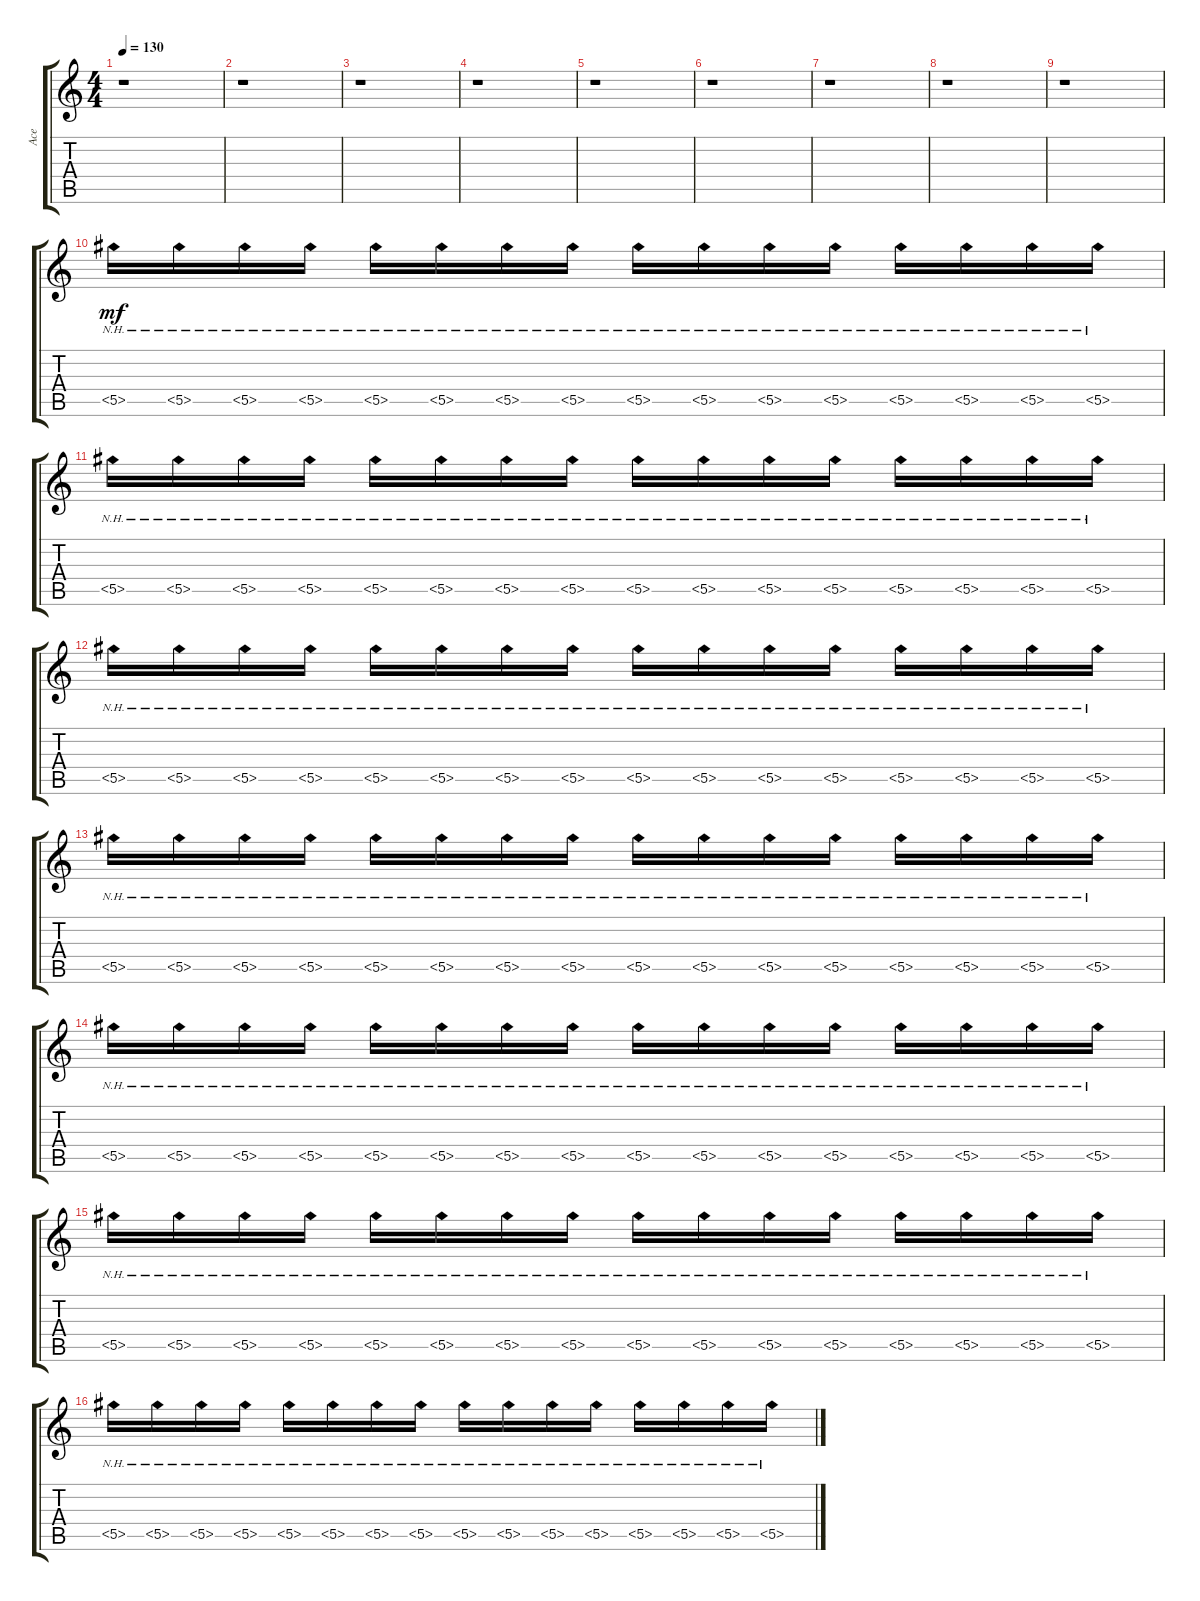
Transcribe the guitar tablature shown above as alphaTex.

\track ("Ace" "Ace") {instrument overdrivenguitar}
\staff {score tabs}
\tuning (Eb4 Bb3 Gb3 Db3 Ab2 Eb2) {hide}
\ts (4 4)
\tempo 130
\clef g2
\ks c
r.1{dy ff} |
r.1 |
r.1 |
r.1 |
r.1 |
r.1 |
r.1 |
r.1 |
r.1 |
5.5{nh}.16{dy mf} 5.5{nh}.16 5.5{nh}.16 5.5{nh}.16 5.5{nh}.16 5.5{nh}.16 5.5{nh}.16 5.5{nh}.16 5.5{nh}.16 5.5{nh}.16 5.5{nh}.16 5.5{nh}.16 5.5{nh}.16 5.5{nh}.16 5.5{nh}.16 5.5{nh}.16 |
5.5{nh}.16 5.5{nh}.16 5.5{nh}.16 5.5{nh}.16 5.5{nh}.16 5.5{nh}.16 5.5{nh}.16 5.5{nh}.16 5.5{nh}.16 5.5{nh}.16 5.5{nh}.16 5.5{nh}.16 5.5{nh}.16 5.5{nh}.16 5.5{nh}.16 5.5{nh}.16 |
5.5{nh}.16 5.5{nh}.16 5.5{nh}.16 5.5{nh}.16 5.5{nh}.16 5.5{nh}.16 5.5{nh}.16 5.5{nh}.16 5.5{nh}.16 5.5{nh}.16 5.5{nh}.16 5.5{nh}.16 5.5{nh}.16 5.5{nh}.16 5.5{nh}.16 5.5{nh}.16 |
5.5{nh}.16 5.5{nh}.16 5.5{nh}.16 5.5{nh}.16 5.5{nh}.16 5.5{nh}.16 5.5{nh}.16 5.5{nh}.16 5.5{nh}.16 5.5{nh}.16 5.5{nh}.16 5.5{nh}.16 5.5{nh}.16 5.5{nh}.16 5.5{nh}.16 5.5{nh}.16 |
5.5{nh}.16 5.5{nh}.16 5.5{nh}.16 5.5{nh}.16 5.5{nh}.16 5.5{nh}.16 5.5{nh}.16 5.5{nh}.16 5.5{nh}.16 5.5{nh}.16 5.5{nh}.16 5.5{nh}.16 5.5{nh}.16 5.5{nh}.16 5.5{nh}.16 5.5{nh}.16 |
5.5{nh}.16 5.5{nh}.16 5.5{nh}.16 5.5{nh}.16 5.5{nh}.16 5.5{nh}.16 5.5{nh}.16 5.5{nh}.16 5.5{nh}.16 5.5{nh}.16 5.5{nh}.16 5.5{nh}.16 5.5{nh}.16 5.5{nh}.16 5.5{nh}.16 5.5{nh}.16 |
5.5{nh}.16 5.5{nh}.16 5.5{nh}.16 5.5{nh}.16 5.5{nh}.16 5.5{nh}.16 5.5{nh}.16 5.5{nh}.16 5.5{nh}.16 5.5{nh}.16 5.5{nh}.16 5.5{nh}.16 5.5{nh}.16 5.5{nh}.16 5.5{nh}.16 5.5{nh}.16
